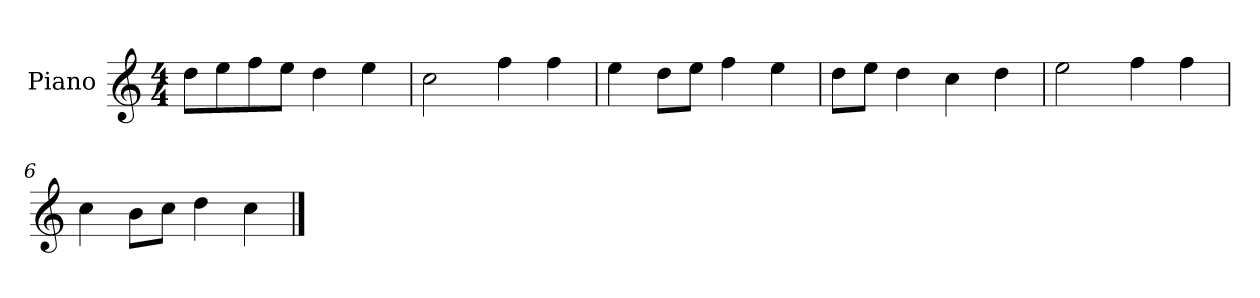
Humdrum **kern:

**kern
*part1
*staff1
*I"Piano
*I'P-no
*clefG2
*k[]
*M4/4
*MM90
=1
8dd\L
8ee\
8ff\
8ee\J
4dd\
4ee\
=2
2cc\
4ff\
4ff\
=3
4ee\
8dd\L
8ee\J
4ff\
4ee\
=4
8dd\L
8ee\J
4dd\
4cc\
4dd\
=5
2ee\
4ff\
4ff\
=6
4cc\
8b\L
8cc\J
4dd\
4cc\
==
*-
